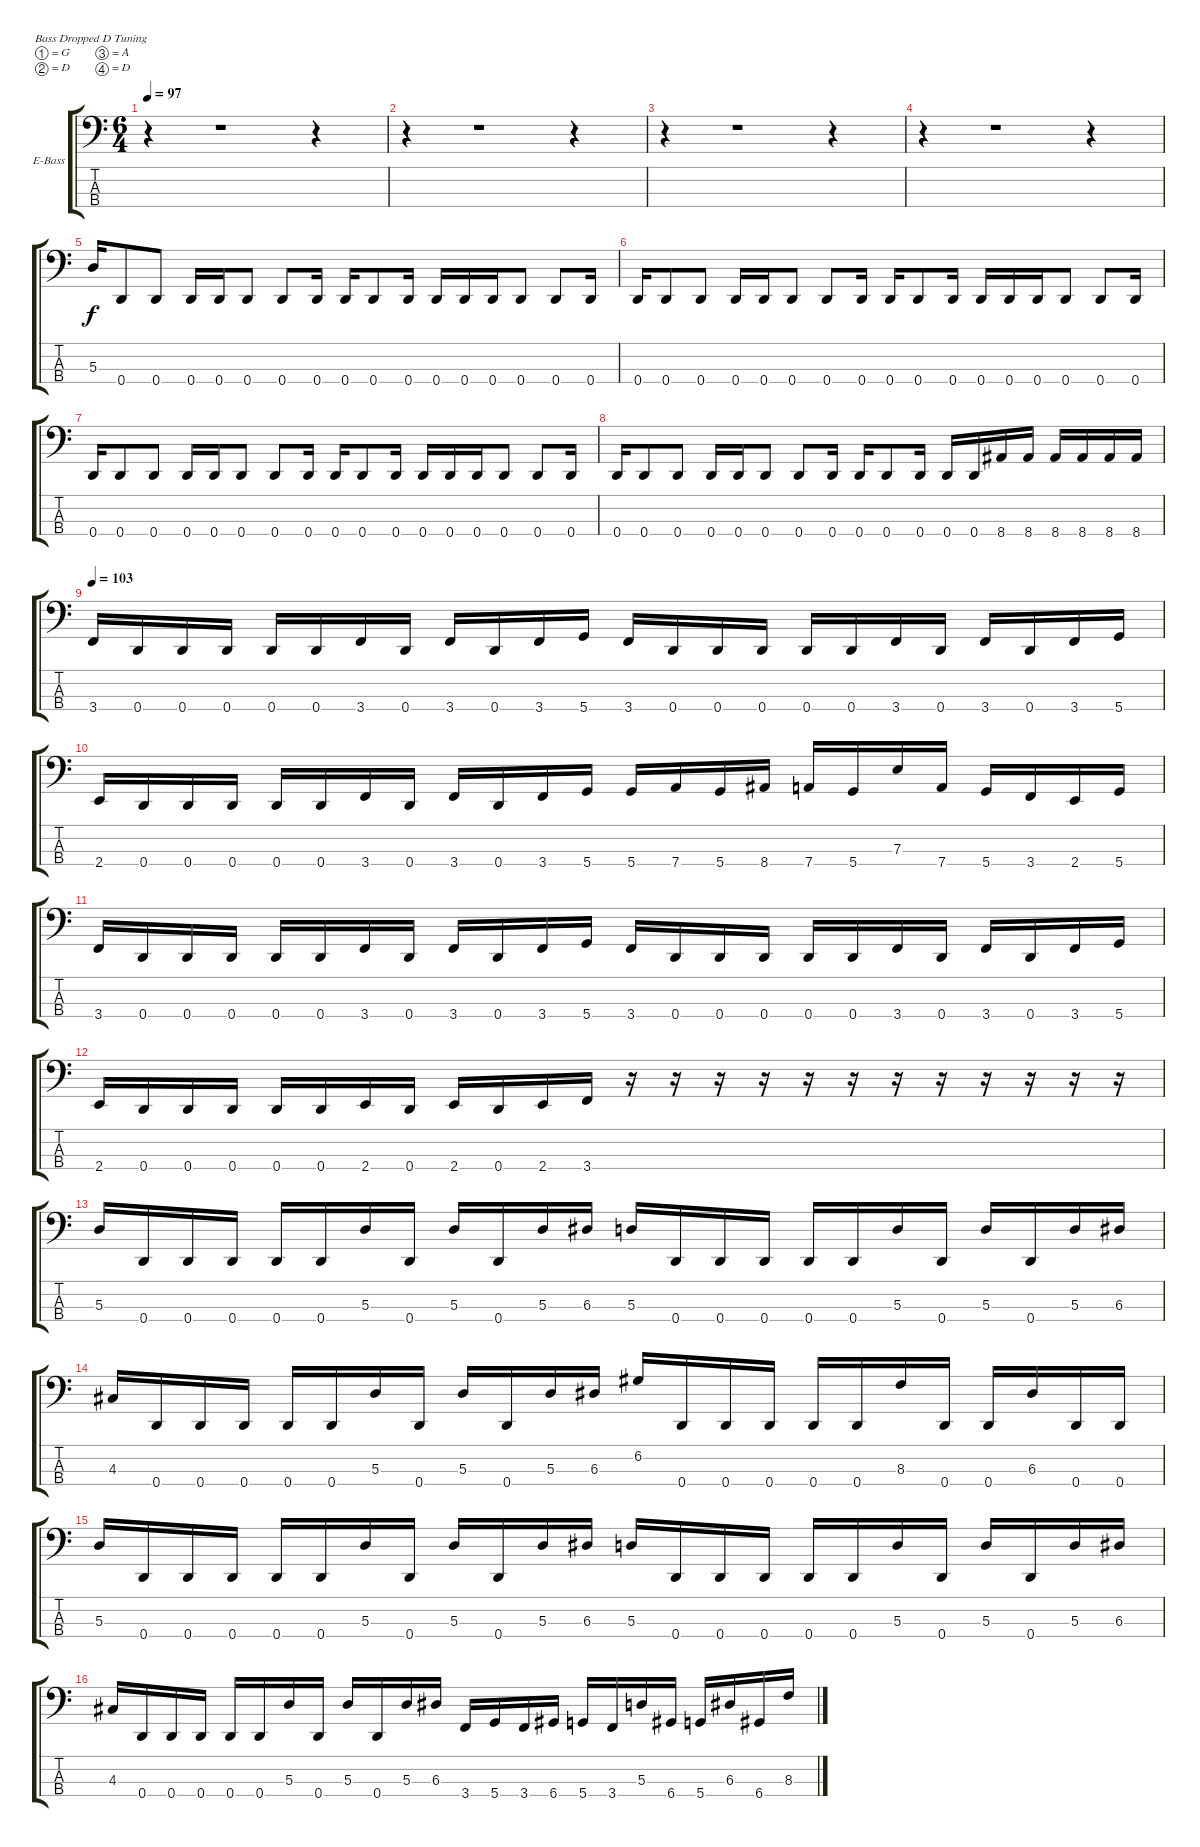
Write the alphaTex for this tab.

\bracketExtendMode groupsimilarinstruments
\firstSystemTrackNameOrientation horizontal
\otherSystemsTrackNameOrientation horizontal
\track ("Bass" "E-Bass") {instrument electricbassfinger}
\staff {score tabs}
\tuning (G2 D2 A1 D1)
\ts (6 4)
\tempo 97
\clef f4
\ks c
r.4{dy f instrument electricbassfinger} r.1 r.4 |
r.4 r.1 r.4 |
r.4 r.1 r.4 |
r.4 r.1 r.4 |
5.3.16 0.4.8 0.4.8 0.4.16 0.4.16 0.4.8 0.4.8 0.4.16 0.4.16 0.4.8 0.4.16 0.4.16 0.4.16 0.4.16 0.4.8 0.4.8 0.4.16 |
0.4.16 0.4.8 0.4.8 0.4.16 0.4.16 0.4.8 0.4.8 0.4.16 0.4.16 0.4.8 0.4.16 0.4.16 0.4.16 0.4.16 0.4.8 0.4.8 0.4.16 |
0.4.16 0.4.8 0.4.8 0.4.16 0.4.16 0.4.8 0.4.8 0.4.16 0.4.16 0.4.8 0.4.16 0.4.16 0.4.16 0.4.16 0.4.8 0.4.8 0.4.16 |
0.4.16 0.4.8 0.4.8 0.4.16 0.4.16 0.4.8 0.4.8 0.4.16 0.4.16 0.4.8 0.4.16 0.4.16 0.4.16 8.4.16 8.4.16 8.4.16 8.4.16 8.4.16 8.4.16 |
\tempo 103
3.4.16 0.4.16 0.4.16 0.4.16 0.4.16 0.4.16 3.4.16 0.4.16 3.4.16 0.4.16 3.4.16 5.4.16 3.4.16 0.4.16 0.4.16 0.4.16 0.4.16 0.4.16 3.4.16 0.4.16 3.4.16 0.4.16 3.4.16 5.4.16 |
2.4.16 0.4.16 0.4.16 0.4.16 0.4.16 0.4.16 3.4.16 0.4.16 3.4.16 0.4.16 3.4.16 5.4.16 5.4.16 7.4.16 5.4.16 8.4.16 7.4.16 5.4.16 7.3.16 7.4.16 5.4.16 3.4.16 2.4.16 5.4.16 |
3.4.16 0.4.16 0.4.16 0.4.16 0.4.16 0.4.16 3.4.16 0.4.16 3.4.16 0.4.16 3.4.16 5.4.16 3.4.16 0.4.16 0.4.16 0.4.16 0.4.16 0.4.16 3.4.16 0.4.16 3.4.16 0.4.16 3.4.16 5.4.16 |
2.4.16 0.4.16 0.4.16 0.4.16 0.4.16 0.4.16 2.4.16 0.4.16 2.4.16 0.4.16 2.4.16 3.4.16 r.16 r.16 r.16 r.16 r.16 r.16 r.16 r.16 r.16 r.16 r.16 r.16 |
5.3.16 0.4.16 0.4.16 0.4.16 0.4.16 0.4.16 5.3.16 0.4.16 5.3.16 0.4.16 5.3.16 6.3.16 5.3.16 0.4.16 0.4.16 0.4.16 0.4.16 0.4.16 5.3.16 0.4.16 5.3.16 0.4.16 5.3.16 6.3.16 |
4.3.16 0.4.16 0.4.16 0.4.16 0.4.16 0.4.16 5.3.16 0.4.16 5.3.16 0.4.16 5.3.16 6.3.16 6.2.16 0.4.16 0.4.16 0.4.16 0.4.16 0.4.16 8.3.16 0.4.16 0.4.16 6.3.16 0.4.16 0.4.16 |
5.3.16 0.4.16 0.4.16 0.4.16 0.4.16 0.4.16 5.3.16 0.4.16 5.3.16 0.4.16 5.3.16 6.3.16 5.3.16 0.4.16 0.4.16 0.4.16 0.4.16 0.4.16 5.3.16 0.4.16 5.3.16 0.4.16 5.3.16 6.3.16 |
4.3.16 0.4.16 0.4.16 0.4.16 0.4.16 0.4.16 5.3.16 0.4.16 5.3.16 0.4.16 5.3.16 6.3.16 3.4.16 5.4.16 3.4.16 6.4.16 5.4.16 3.4.16 5.3.16 6.4.16 5.4.16 6.3.16 6.4.16 8.3.16
